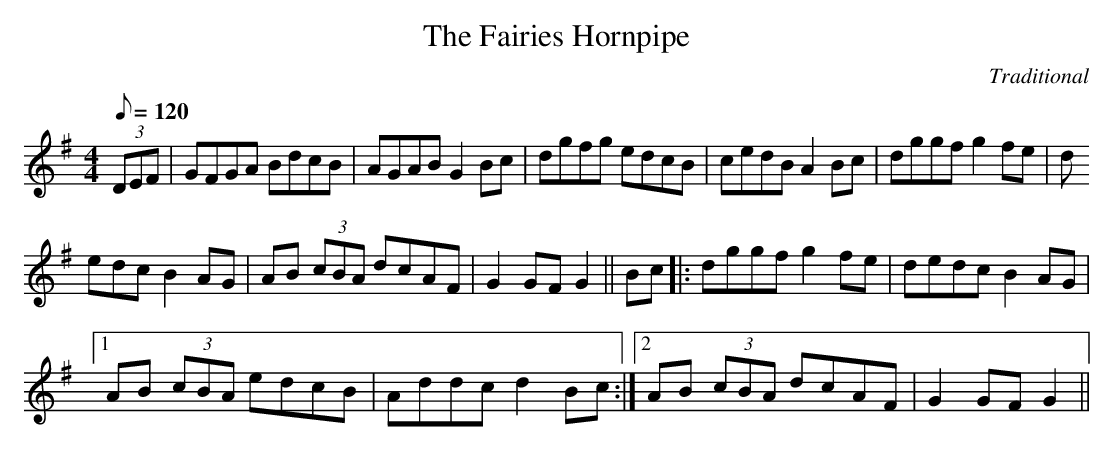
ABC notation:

X:1
T:The Fairies Hornpipe
M:4/4
L:1/8
Q:120
C:Traditional
K:G
(3DEF | GFGA BdcB | AGAB G2 Bc | dgfg edcB | cedB A2 Bc | dggf g2 fe | d
edc B2 AG | AB (3cBA dcAF | G2 GF G2 || Bc |: dggf g2 fe | dedc B2 AG |1
AB (3cBA edcB | Addc d2 Bc :|2 AB (3cBA dcAF | G2 GF G2 ||
